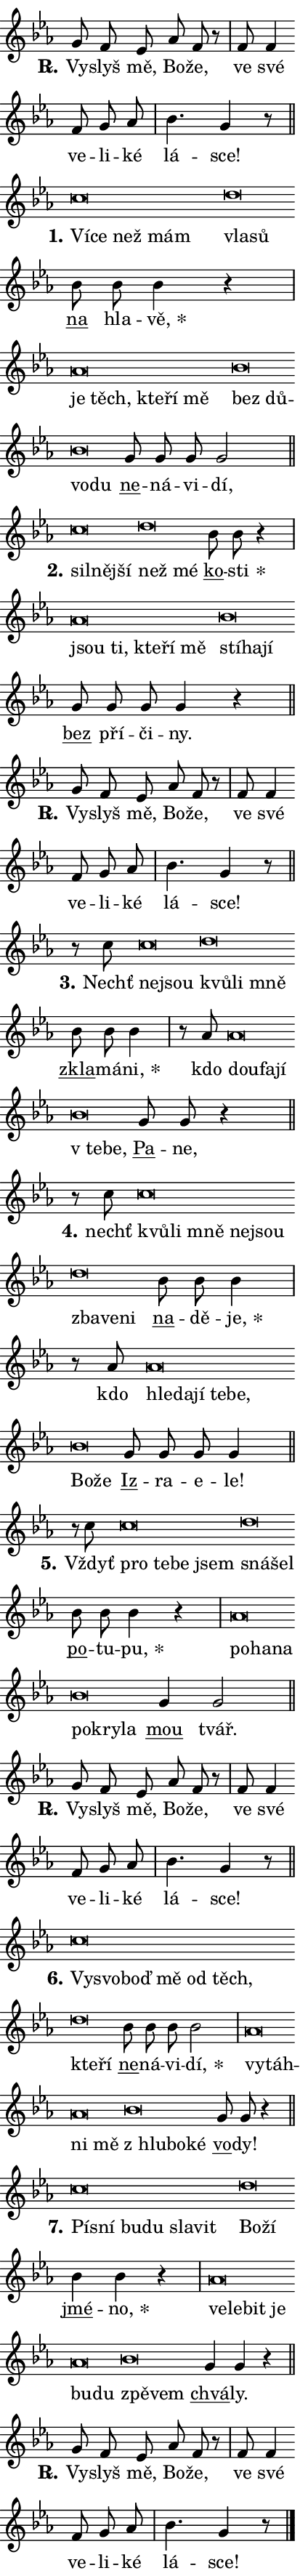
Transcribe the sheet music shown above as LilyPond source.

\version "2.24.0"
\header { tagline = "" }
\paper {
  indent = 0\cm
  top-margin = 0\cm
  right-margin = 0.13\cm % to fit lyric hyphens
  bottom-margin = 0\cm
  left-margin = 0\cm
  paper-width = 7\cm
  page-breaking = #ly:one-page-breaking
  system-system-spacing.basic-distance = #11
  score-system-spacing.basic-distance = #11
  ragged-last = ##f
}


%% Author: Thomas Morley
%% https://lists.gnu.org/archive/html/lilypond-user/2020-05/msg00002.html
#(define (line-position grob)
"Returns position of @var[grob} in current system:
   @code{'start}, if at first time-step
   @code{'end}, if at last time-step
   @code{'middle} otherwise
"
  (let* ((col (ly:item-get-column grob))
         (ln (ly:grob-object col 'left-neighbor))
         (rn (ly:grob-object col 'right-neighbor))
         (col-to-check-left (if (ly:grob? ln) ln col))
         (col-to-check-right (if (ly:grob? rn) rn col))
         (break-dir-left
           (and
             (ly:grob-property col-to-check-left 'non-musical #f)
             (ly:item-break-dir col-to-check-left)))
         (break-dir-right
           (and
             (ly:grob-property col-to-check-right 'non-musical #f)
             (ly:item-break-dir col-to-check-right))))
        (cond ((eqv? 1 break-dir-left) 'start)
              ((eqv? -1 break-dir-right) 'end)
              (else 'middle))))

#(define (tranparent-at-line-position vctor)
  (lambda (grob)
  "Relying on @code{line-position} select the relevant enry from @var{vctor}.
Used to determine transparency,"
    (case (line-position grob)
      ((end) (not (vector-ref vctor 0)))
      ((middle) (not (vector-ref vctor 1)))
      ((start) (not (vector-ref vctor 2))))))

noteHeadBreakVisibility =
#(define-music-function (break-visibility)(vector?)
"Makes @code{NoteHead}s transparent relying on @var{break-visibility}"
#{
  \override NoteHead.transparent =
    #(tranparent-at-line-position break-visibility)
#})

#(define delete-ledgers-for-transparent-note-heads
  (lambda (grob)
    "Reads whether a @code{NoteHead} is transparent.
If so this @code{NoteHead} is removed from @code{'note-heads} from
@var{grob}, which is supposed to be @code{LedgerLineSpanner}.
As a result ledgers are not printed for this @code{NoteHead}"
    (let* ((nhds-array (ly:grob-object grob 'note-heads))
           (nhds-list
             (if (ly:grob-array? nhds-array)
                 (ly:grob-array->list nhds-array)
                 '()))
           ;; Relies on the transparent-property being done before
           ;; Staff.LedgerLineSpanner.after-line-breaking is executed.
           ;; This is fragile ...
           (to-keep
             (remove
               (lambda (nhd)
                 (ly:grob-property nhd 'transparent #f))
               nhds-list)))
      ;; TODO find a better method to iterate over grob-arrays, similiar
      ;; to filter/remove etc for lists
      ;; For now rebuilt from scratch
      (set! (ly:grob-object grob 'note-heads)  '())
      (for-each
        (lambda (nhd)
          (ly:pointer-group-interface::add-grob grob 'note-heads nhd))
        to-keep))))

squashNotes = {
  \override NoteHead.X-extent = #'(-0.2 . 0.2)
  \override NoteHead.Y-extent = #'(-0.75 . 0)
  \override NoteHead.stencil =
    #(lambda (grob)
       (let ((pos (ly:grob-property grob 'staff-position)))
         (begin
           (if (< pos -7) (display "ERROR: Lower brevis then expected\n") (display ""))
           (if (<= pos -6) ly:text-interface::print ly:note-head::print))))
}
unSquashNotes = {
  \revert NoteHead.X-extent
  \revert NoteHead.Y-extent
  \revert NoteHead.stencil
}

hideNotes = \noteHeadBreakVisibility #begin-of-line-visible
unHideNotes = \noteHeadBreakVisibility #all-visible

% work-around for resetting accidentals
% https://lilypond.org/doc/v2.23/Documentation/notation/displaying-rhythms#unmetered-music
cadenzaMeasure = {
  \cadenzaOff
  \partial 1024 s1024
  \cadenzaOn
}

#(define-markup-command (accent layout props text) (markup?)
  "Underline accented syllable"
  (interpret-markup layout props
    #{\markup \override #'(offset . 4.3) \underline { #text }#}))

responsum = \markup \concat {
  "R" \hspace #-1.05 \path #0.1 #'((moveto 0 0.07) (lineto 0.9 0.8)) \hspace #0.05 "."
}

spaceSize = #0.6828661417322834 % exact space size for TeX Gyre Schola

\layout {
  \context {
    \Staff
    \remove "Time_signature_engraver"
    \override LedgerLineSpanner.after-line-breaking = #delete-ledgers-for-transparent-note-heads
  }
  \context {
    \Lyrics {
      \override LyricSpace.minimum-distance = \spaceSize
      \override LyricText.font-name = #"TeX Gyre Schola"
      \override LyricText.font-size = 1
      \override StanzaNumber.font-name = #"TeX Gyre Schola Bold"
      \override StanzaNumber.font-size = 1
    }
  }
  \context {
    \Score 
    \override NoteHead.text =
      #(lambda (grob) 
        (let ((pos (ly:grob-property grob 'staff-position)))
          #{\markup {
            \combine
              \halign #-0.55 \raise #(if (= pos -6) 0 0.5) \override #'(thickness . 2) \draw-line #'(3.2 . 0)
              \musicglyph "noteheads.sM1"
          }#}))
  }
}

% magnetic-lyrics.ily
%
%   written by
%     Jean Abou Samra <jean@abou-samra.fr>
%     Werner Lemberg <wl@gnu.org>
%
%   adapted by
%     Jiri Hon <jiri.hon@gmail.com>
%
% Version 2022-Apr-15

% https://www.mail-archive.com/lilypond-user@gnu.org/msg149350.html

#(define (Left_hyphen_pointer_engraver context)
   "Collect syllable-hyphen-syllable occurrences in lyrics and store
them in properties.  This engraver only looks to the left.  For
example, if the lyrics input is @code{foo -- bar}, it does the
following.

@itemize @bullet
@item
Set the @code{text} property of the @code{LyricHyphen} grob between
@q{foo} and @q{bar} to @code{foo}.

@item
Set the @code{left-hyphen} property of the @code{LyricText} grob with
text @q{foo} to the @code{LyricHyphen} grob between @q{foo} and
@q{bar}.
@end itemize

Use this auxiliary engraver in combination with the
@code{lyric-@/text::@/apply-@/magnetic-@/offset!} hook."
   (let ((hyphen #f)
         (text #f))
     (make-engraver
      (acknowledgers
       ((lyric-syllable-interface engraver grob source-engraver)
        (set! text grob)))
      (end-acknowledgers
       ((lyric-hyphen-interface engraver grob source-engraver)
        ;(when (not (grob::has-interface grob 'lyric-space-interface))
          (set! hyphen grob)));)
      ((stop-translation-timestep engraver)
       (when (and text hyphen)
         (ly:grob-set-object! text 'left-hyphen hyphen))
       (set! text #f)
       (set! hyphen #f)))))

#(define (lyric-text::apply-magnetic-offset! grob)
   "If the space between two syllables is less than the value in
property @code{LyricText@/.details@/.squash-threshold}, move the right
syllable to the left so that it gets concatenated with the left
syllable.

Use this function as a hook for
@code{LyricText@/.after-@/line-@/breaking} if the
@code{Left_@/hyphen_@/pointer_@/engraver} is active."
   (let ((hyphen (ly:grob-object grob 'left-hyphen #f)))
     (when hyphen
       (let ((left-text (ly:spanner-bound hyphen LEFT)))
         (when (grob::has-interface left-text 'lyric-syllable-interface)
           (let* ((common (ly:grob-common-refpoint grob left-text X))
                  (this-x-ext (ly:grob-extent grob common X))
                  (left-x-ext
                   (begin
                     ;; Trigger magnetism for left-text.
                     (ly:grob-property left-text 'after-line-breaking)
                     (ly:grob-extent left-text common X)))
                  ;; `delta` is the gap width between two syllables.
                  (delta (- (interval-start this-x-ext)
                            (interval-end left-x-ext)))
                  (details (ly:grob-property grob 'details))
                  (threshold (assoc-get 'squash-threshold details 0.2)))
             (when (< delta threshold)
               (let* (;; We have to manipulate the input text so that
                      ;; ligatures crossing syllable boundaries are not
                      ;; disabled.  For languages based on the Latin
                      ;; script this is essentially a beautification.
                      ;; However, for non-Western scripts it can be a
                      ;; necessity.
                      (lt (ly:grob-property left-text 'text))
                      (rt (ly:grob-property grob 'text))
                      (is-space (grob::has-interface hyphen 'lyric-space-interface))
                      (space (if is-space " " ""))
                      (extra-delta (if is-space spaceSize 0))
                      ;; Append new syllable.
                      (ltrt-space (if (and (string? lt) (string? rt))
                                (string-append lt space rt)
                                (make-concat-markup (list lt space rt))))
                      ;; Right-align `ltrt` to the right side.
                      (ltrt-space-markup (grob-interpret-markup
                               grob
                               (make-translate-markup
                                (cons (interval-length this-x-ext) 0)
                                (make-right-align-markup ltrt-space)))))
                 (begin
                   ;; Don't print `left-text`.
                   (ly:grob-set-property! left-text 'stencil #f)
                   ;; Set text and stencil (which holds all collected
                   ;; syllables so far) and shift it to the left.
                   (ly:grob-set-property! grob 'text ltrt-space)
                   (ly:grob-set-property! grob 'stencil ltrt-space-markup)
                   (ly:grob-translate-axis! grob (- (- delta extra-delta)) X))))))))))


#(define (lyric-hyphen::displace-bounds-first grob)
   ;; Make very sure this callback isn't triggered too early.
   (let ((left (ly:spanner-bound grob LEFT))
         (right (ly:spanner-bound grob RIGHT)))
     (ly:grob-property left 'after-line-breaking)
     (ly:grob-property right 'after-line-breaking)
     (ly:lyric-hyphen::print grob)))

squashThreshold = #0.4

\layout {
  \context {
    \Lyrics
    \consists #Left_hyphen_pointer_engraver
    \override LyricText.after-line-breaking =
      #lyric-text::apply-magnetic-offset!
    \override LyricHyphen.stencil = #lyric-hyphen::displace-bounds-first
    \override LyricText.details.squash-threshold = \squashThreshold
    \override LyricHyphen.minimum-distance = 0
    \override LyricHyphen.minimum-length = \squashThreshold
  }
}

squashText = \override LyricText.details.squash-threshold = 9999
unSquashText = \override LyricText.details.squash-threshold = \squashThreshold

leftText = \override LyricText.self-alignment-X = #LEFT
unLeftText = \revert LyricText.self-alignment-X

starOffset = #(lambda (grob) 
                (let ((x_offset (ly:self-alignment-interface::aligned-on-x-parent grob)))
                  (if (= x_offset 0) 0 (+ x_offset 1.2))))

star = #(define-music-function (syllable)(string?)
"Append star separator at the end of a syllable"
#{
  \once \override LyricText.X-offset = #starOffset
  \lyricmode { \markup {
    #syllable
    \override #'((font-name . "TeX Gyre Schola Bold")) \hspace #0.2 \lower #0.65 \larger "*"
  } }
#})

starAccent = #(define-music-function (syllable)(string?)
"Append star separator at the end of a syllable and make accent"
#{
  \once \override LyricText.X-offset = #starOffset
  \lyricmode { \markup {
    \accent #syllable
    \override #'((font-name . "TeX Gyre Schola Bold")) \hspace #0.2 \lower #0.65 \larger "*"
  } }
#})

breath = #(define-music-function (syllable)(string?)
"Append breathing indicator at the end of a syllable"
#{
  \lyricmode { \markup { #syllable "+" } }
#})

optionalBreath = #(define-music-function (syllable)(string?)
"Append optional breathing indicator at the end of a syllable"
#{
  \lyricmode { \markup { #syllable "(+)" } }
#})


\score {
    <<
        \new Voice = "melody" { \cadenzaOn \key es \major \relative { g'8 f es as f r \cadenzaMeasure \bar "|" f f4 \bar "" f8 g as \cadenzaMeasure \bar "|" bes4. g4 r8 \cadenzaMeasure \bar "||" \break } }
        \new Lyrics \lyricsto "melody" { \lyricmode { \set stanza = \responsum
Vy -- slyš mě, Bo -- že, ve své ve -- li -- ké lá -- sce! } }
    >>
    \layout {}
}

\score {
    <<
        \new Voice = "melody" { \cadenzaOn \key es \major \relative { \squashNotes c''\breve*1/16 \hideNotes \breve*1/16 \bar "" \breve*1/16 \breve*1/16 \bar "" \unHideNotes \unSquashNotes \squashNotes d\breve*1/16 \hideNotes \breve*1/16 \bar "" \unHideNotes \unSquashNotes \bar "" bes8 bes bes4 r \cadenzaMeasure \bar "|" \squashNotes as\breve*1/16 \hideNotes \breve*1/16 \bar "" \breve*1/16 \bar "" \breve*1/16 \breve*1/16 \bar "" \unHideNotes \unSquashNotes \squashNotes bes\breve*1/16 \hideNotes \breve*1/16 \bar "" \breve*1/16 \breve*1/16 \bar "" \unHideNotes \unSquashNotes \bar "" g8 g g g2 \cadenzaMeasure \bar "||" \break } }
        \new Lyrics \lyricsto "melody" { \lyricmode { \set stanza = "1."
\leftText Ví -- \squashText ce než mám \unSquashText vla -- \squashText sů \unLeftText \unSquashText \markup \accent na hla -- \star vě, \leftText je \squashText těch, kte -- ří mě \unSquashText bez \squashText dů -- vo -- du \unLeftText \unSquashText \markup \accent ne -- ná -- vi -- dí, } }
    >>
    \layout {}
}

\score {
    <<
        \new Voice = "melody" { \cadenzaOn \key es \major \relative { \squashNotes c''\breve*1/16 \hideNotes \breve*1/16 \breve*1/16 \bar "" \unHideNotes \unSquashNotes \squashNotes d\breve*1/16 \hideNotes \breve*1/16 \bar "" \unHideNotes \unSquashNotes \bar "" bes8 bes r4 \cadenzaMeasure \bar "|" \squashNotes as\breve*1/16 \hideNotes \breve*1/16 \bar "" \breve*1/16 \bar "" \breve*1/16 \breve*1/16 \bar "" \unHideNotes \unSquashNotes \squashNotes bes\breve*1/16 \hideNotes \breve*1/16 \breve*1/16 \bar "" \unHideNotes \unSquashNotes \bar "" g8 g g g4 r \cadenzaMeasure \bar "||" \break } }
        \new Lyrics \lyricsto "melody" { \lyricmode { \set stanza = "2."
\leftText sil -- \squashText něj -- ší \unSquashText než \squashText mé \unLeftText \unSquashText \markup \accent ko -- \star sti \leftText jsou \squashText ti, kte -- ří mě \unSquashText stí -- \squashText ha -- jí \unLeftText \unSquashText \markup \accent bez pří -- či -- ny. } }
    >>
    \layout {}
}

\score {
    <<
        \new Voice = "melody" { \cadenzaOn \key es \major \relative { g'8 f es as f r \cadenzaMeasure \bar "|" f f4 \bar "" f8 g as \cadenzaMeasure \bar "|" bes4. g4 r8 \cadenzaMeasure \bar "||" \break } }
        \new Lyrics \lyricsto "melody" { \lyricmode { \set stanza = \responsum
Vy -- slyš mě, Bo -- že, ve své ve -- li -- ké lá -- sce! } }
    >>
    \layout {}
}

\score {
    <<
        \new Voice = "melody" { \cadenzaOn \key es \major \relative { r8 c''8 \squashNotes c\breve*1/16 \hideNotes \breve*1/16 \bar "" \unHideNotes \unSquashNotes \squashNotes d\breve*1/16 \hideNotes \breve*1/16 \breve*1/16 \bar "" \unHideNotes \unSquashNotes \bar "" bes8 bes bes4 \cadenzaMeasure \bar "|" r8 as8 \squashNotes as\breve*1/16 \hideNotes \breve*1/16 \breve*1/16 \bar "" \unHideNotes \unSquashNotes \squashNotes bes\breve*1/16 \hideNotes \breve*1/16 \bar "" \unHideNotes \unSquashNotes \bar "" g8 g r4 \cadenzaMeasure \bar "||" \break } }
        \new Lyrics \lyricsto "melody" { \lyricmode { \set stanza = "3."
Nechť \leftText nej -- \squashText sou \unSquashText kvů -- \squashText li mně \unLeftText \unSquashText \markup \accent zkla -- má -- \star ni, kdo \leftText dou -- \squashText fa -- jí \unSquashText "v te" -- \squashText be, \unLeftText \unSquashText \markup \accent Pa -- ne, } }
    >>
    \layout {}
}

\score {
    <<
        \new Voice = "melody" { \cadenzaOn \key es \major \relative { r8 c''8 \squashNotes c\breve*1/16 \hideNotes \breve*1/16 \bar "" \breve*1/16 \bar "" \breve*1/16 \breve*1/16 \bar "" \unHideNotes \unSquashNotes \squashNotes d\breve*1/16 \hideNotes \breve*1/16 \breve*1/16 \bar "" \unHideNotes \unSquashNotes \bar "" bes8 bes bes4 \cadenzaMeasure \bar "|" r8 as8 \squashNotes as\breve*1/16 \hideNotes \breve*1/16 \bar "" \breve*1/16 \bar "" \breve*1/16 \breve*1/16 \bar "" \unHideNotes \unSquashNotes \squashNotes bes\breve*1/16 \hideNotes \breve*1/16 \bar "" \unHideNotes \unSquashNotes \bar "" g8 g g g4 \cadenzaMeasure \bar "||" \break } }
        \new Lyrics \lyricsto "melody" { \lyricmode { \set stanza = "4."
nechť \leftText kvů -- \squashText li mně nej -- sou \unSquashText zba -- \squashText ve -- ni \unLeftText \unSquashText \markup \accent na -- dě -- \star je, kdo \leftText hle -- \squashText da -- jí te -- be, \unSquashText Bo -- \squashText že \unLeftText \unSquashText \markup \accent Iz -- ra -- e -- le! } }
    >>
    \layout {}
}

\score {
    <<
        \new Voice = "melody" { \cadenzaOn \key es \major \relative { r8 c''8 \squashNotes c\breve*1/16 \hideNotes \breve*1/16 \bar "" \breve*1/16 \breve*1/16 \bar "" \unHideNotes \unSquashNotes \squashNotes d\breve*1/16 \hideNotes \breve*1/16 \bar "" \unHideNotes \unSquashNotes \bar "" bes8 bes bes4 r \cadenzaMeasure \bar "|" \squashNotes as\breve*1/16 \hideNotes \breve*1/16 \breve*1/16 \bar "" \unHideNotes \unSquashNotes \squashNotes bes\breve*1/16 \hideNotes \breve*1/16 \breve*1/16 \bar "" \unHideNotes \unSquashNotes \bar "" g4 g2 \cadenzaMeasure \bar "||" \break } }
        \new Lyrics \lyricsto "melody" { \lyricmode { \set stanza = "5."
Vždyť \leftText pro \squashText te -- be jsem \unSquashText sná -- \squashText šel \unLeftText \unSquashText \markup \accent po -- tu -- \star pu, \leftText po -- \squashText ha -- na \unSquashText po -- \squashText kry -- la \unLeftText \unSquashText \markup \accent mou tvář. } }
    >>
    \layout {}
}

\score {
    <<
        \new Voice = "melody" { \cadenzaOn \key es \major \relative { g'8 f es as f r \cadenzaMeasure \bar "|" f f4 \bar "" f8 g as \cadenzaMeasure \bar "|" bes4. g4 r8 \cadenzaMeasure \bar "||" \break } }
        \new Lyrics \lyricsto "melody" { \lyricmode { \set stanza = \responsum
Vy -- slyš mě, Bo -- že, ve své ve -- li -- ké lá -- sce! } }
    >>
    \layout {}
}

\score {
    <<
        \new Voice = "melody" { \cadenzaOn \key es \major \relative { \squashNotes c''\breve*1/16 \hideNotes \breve*1/16 \bar "" \breve*1/16 \bar "" \breve*1/16 \bar "" \breve*1/16 \breve*1/16 \bar "" \unHideNotes \unSquashNotes \squashNotes d\breve*1/16 \hideNotes \breve*1/16 \bar "" \unHideNotes \unSquashNotes \bar "" bes8 bes bes bes2 \cadenzaMeasure \bar "|" \squashNotes as\breve*1/16 \hideNotes \breve*1/16 \bar "" \breve*1/16 \breve*1/16 \bar "" \unHideNotes \unSquashNotes \squashNotes bes\breve*1/16 \hideNotes \breve*1/16 \breve*1/16 \bar "" \unHideNotes \unSquashNotes \bar "" g8 g r4 \cadenzaMeasure \bar "||" \break } }
        \new Lyrics \lyricsto "melody" { \lyricmode { \set stanza = "6."
\leftText Vy -- \squashText svo -- boď mě od těch, \unSquashText kte -- \squashText ří \unLeftText \unSquashText \markup \accent ne -- ná -- vi -- \star dí, \leftText vy -- \squashText táh -- ni mě \unSquashText "z hlu" -- \squashText bo -- ké \unLeftText \unSquashText \markup \accent vo -- dy! } }
    >>
    \layout {}
}

\score {
    <<
        \new Voice = "melody" { \cadenzaOn \key es \major \relative { \squashNotes c''\breve*1/16 \hideNotes \breve*1/16 \bar "" \breve*1/16 \bar "" \breve*1/16 \bar "" \breve*1/16 \breve*1/16 \bar "" \unHideNotes \unSquashNotes \squashNotes d\breve*1/16 \hideNotes \breve*1/16 \bar "" \unHideNotes \unSquashNotes \bar "" bes4 bes r \cadenzaMeasure \bar "|" \squashNotes as\breve*1/16 \hideNotes \breve*1/16 \bar "" \breve*1/16 \bar "" \breve*1/16 \bar "" \breve*1/16 \breve*1/16 \bar "" \unHideNotes \unSquashNotes \squashNotes bes\breve*1/16 \hideNotes \breve*1/16 \bar "" \unHideNotes \unSquashNotes \bar "" g4 g r \cadenzaMeasure \bar "||" \break } }
        \new Lyrics \lyricsto "melody" { \lyricmode { \set stanza = "7."
\leftText Pí -- \squashText sní bu -- du sla -- vit \unSquashText Bo -- \squashText ží \unLeftText \unSquashText \markup \accent jmé -- \star no, \leftText ve -- \squashText le -- bit je bu -- du \unSquashText zpě -- \squashText vem \unLeftText \unSquashText \markup \accent chvá -- ly. } }
    >>
    \layout {}
}

\score {
    <<
        \new Voice = "melody" { \cadenzaOn \key es \major \relative { g'8 f es as f r \cadenzaMeasure \bar "|" f f4 \bar "" f8 g as \cadenzaMeasure \bar "|" bes4. g4 r8 \cadenzaMeasure \bar "||" \break } \bar "|." }
        \new Lyrics \lyricsto "melody" { \lyricmode { \set stanza = \responsum
Vy -- slyš mě, Bo -- že, ve své ve -- li -- ké lá -- sce! } }
    >>
    \layout {}
}
